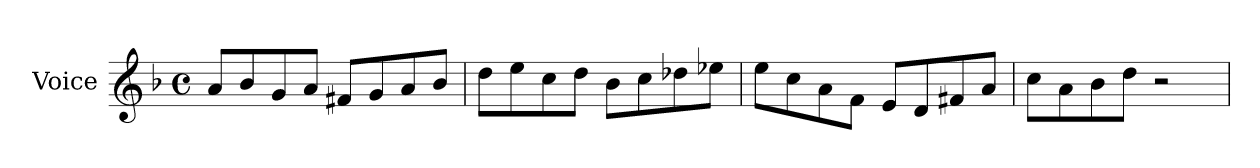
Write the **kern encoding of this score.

**kern
*part1
*staff1
*I"Voice
*I'Voice
*clefG2
*k[b-]
*M4/4
*met(c)
=1
8a/L
8b-/
8g/
8a/J
8f#X/L
8g/
8a/
8b-/J
=2
8dd\L
8ee\
8cc\
8dd\J
8b-\L
8cc\
8dd-X\
8ee-X\J
=3
8ee\L
8cc\
8a\
8f\J
8e/L
8d/
8f#X/
8a/J
=4
8cc\L
8a\
8b-\
8dd\J
2rcc
=
*-
